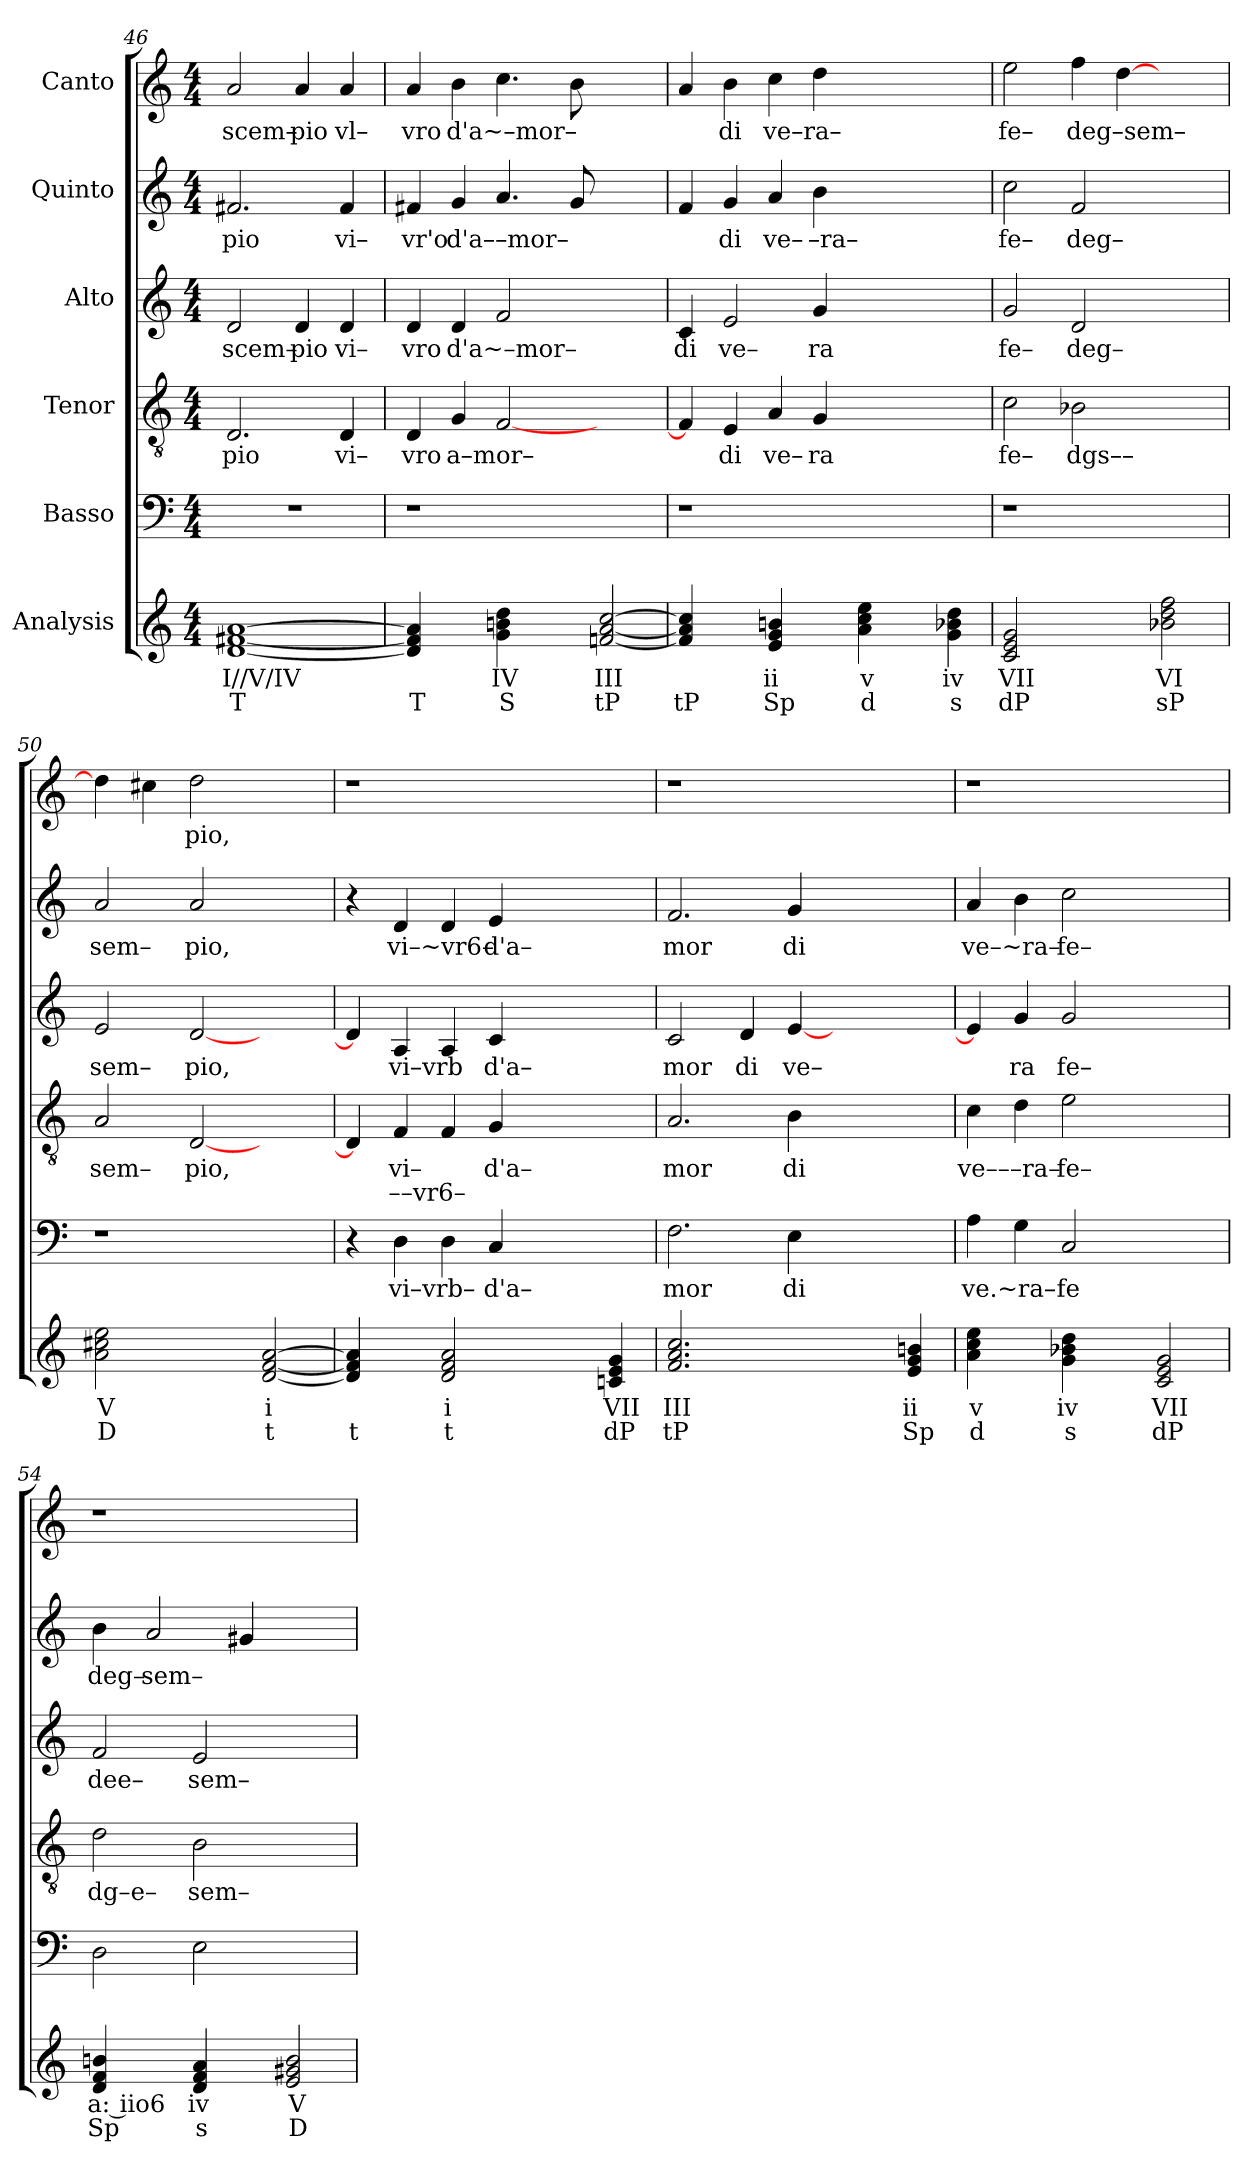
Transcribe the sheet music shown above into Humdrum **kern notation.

**kern	**text	**text	**kern	**text	**kern	**text	**text	**kern	**text	**kern	**text	**kern	**text
*part6	*part6	*part6	*part5	*part5	*part4	*part4	*part4	*part3	*part3	*part2	*part2	*part1	*part1
*staff6	*staff6	*staff6	*staff5	*staff5	*staff4	*staff4	*staff4	*staff3	*staff3	*staff2	*staff2	*staff1	*staff1
*I"Analysis	*	*	*I"Basso	*	*I"Tenor	*	*	*I"Alto	*	*I"Quinto	*	*I"Canto	*
*	*	*	*clefF4	*	*clefGv2	*	*	*clefG2	*	*clefG2	*	*clefG2	*
*k[]	*	*	*k[]	*	*k[]	*	*	*k[]	*	*k[]	*	*k[]	*
*M4/4	*	*	*M4/4	*	*M4/4	*	*	*M4/4	*	*M4/4	*	*M4/4	*
=46	=46	=46	=46	=46	=46	=46	=46	=46	=46	=46	=46	=46	=46
!	!	!	!	!	!	!LO:LY:b	!	!	!	!	!	!	!
!	!	!	!	!	!	!	!	!	!LO:LY:b	!	!	!	!
!	!	!	!	!	!	!	!	!	!	!	!LO:LY:b	!	!
!	!	!	!	!	!	!	!	!	!	!	!	!	!LO:LY:b
[1d [1f#X [1a	I//V/IV	T	1r	.	2.D/	pio	.	2d/	scem–	2.f#X/	pio	2a/	scem–
!	!	!	!	!	!	!	!	!	!LO:LY:b	!	!	!	!
!	!	!	!	!	!	!	!	!	!	!	!	!	!LO:LY:b
.	.	.	.	.	.	.	.	4d/	pio	.	.	4a/	pio
!	!	!	!	!	!	!LO:LY:b	!	!	!	!	!	!	!
!	!	!	!	!	!	!	!	!	!LO:LY:b	!	!	!	!
!	!	!	!	!	!	!	!	!	!	!	!LO:LY:b	!	!
!	!	!	!	!	!	!	!	!	!	!	!	!	!LO:LY:b
.	.	.	.	.	4D/	vi–	.	4d/	vi–	4f#/	vi–	4a/	vl–
=47	=47	=47	=47	=47	=47	=47	=47	=47	=47	=47	=47	=47	=47
!	!	!	!	!	!	!LO:LY:b	!	!	!	!	!	!	!
!	!	!	!	!	!	!	!	!	!LO:LY:b	!	!	!	!
!	!	!	!	!	!	!	!	!	!	!	!LO:LY:b	!	!
!	!	!	!	!	!	!	!	!	!	!	!	!	!LO:LY:b
4d] 4f#] 4a]	.	T	1r	.	4D/	vro	.	4d/	vro	4f#X/	vr'o	4a/	vro
!	!	!	!	!	!	!LO:LY:b	!	!	!	!	!	!	!
!	!	!	!	!	!	!	!	!	!LO:LY:b	!	!	!	!
!	!	!	!	!	!	!	!	!	!	!	!LO:LY:b	!	!
!	!	!	!	!	!	!	!	!	!	!	!	!	!LO:LY:b
4ryy	.	.	.	.	4G/	a–mor–	.	4d/	d'a~–mor–	4g/	d'a––mor–	4b\	d'a~–mor–
4g 4bn 4dd	IV	S	.	.	[2F/	.	.	2f/	.	4.a/	.	4.cc\	.
4ryy	.	.	.	.	.	.	.	.	.	.	.	.	.
.	.	.	.	.	.	.	.	.	.	8g/	.	8b\	.
[2fn [2a [2cc	III	tP	2ryy	.	2ryy	.	.	2ryy	.	2ryy	.	2ryy	.
=48	=48	=48	=48	=48	=48	=48	=48	=48	=48	=48	=48	=48	=48
!	!	!	!	!	!	!	!	!	!LO:LY:b	!	!	!	!
4f] 4a] 4cc]	.	tP	1r	.	4F/]	.	.	4c/	di	4f/	.	4a/	.
!	!	!	!	!	!	!LO:LY:b	!	!	!	!	!	!	!
!	!	!	!	!	!	!	!	!	!LO:LY:b	!	!	!	!
!	!	!	!	!	!	!	!	!	!	!	!LO:LY:b	!	!
!	!	!	!	!	!	!	!	!	!	!	!	!	!LO:LY:b
4ryy	.	.	.	.	4E/	di	.	2e/	ve–	4g/	di	4b\	di
!	!	!	!	!	!	!LO:LY:b	!	!	!	!	!	!	!
!	!	!	!	!	!	!	!	!	!	!	!LO:LY:b	!	!
!	!	!	!	!	!	!	!	!	!	!	!	!	!LO:LY:b
4e 4g 4bn	ii	Sp	.	.	4A/	ve–	.	.	.	4a/	ve–	4cc\	ve–ra–
!	!	!	!	!	!	!LO:LY:b	!	!	!	!	!	!	!
!	!	!	!	!	!	!	!	!	!LO:LY:b	!	!	!	!
!	!	!	!	!	!	!	!	!	!	!	!LO:LY:b	!	!
4ryy	.	.	.	.	4G/	ra	.	4g/	ra	4b\	–ra–	4dd\	.
4a 4cc 4ee	v	d	2.ryy	.	2.ryy	.	.	2.ryy	.	2.ryy	.	2.ryy	.
4ryy	.	.	.	.	.	.	.	.	.	.	.	.	.
4g 4b-X 4dd	iv	s	.	.	.	.	.	.	.	.	.	.	.
=49	=49	=49	=49	=49	=49	=49	=49	=49	=49	=49	=49	=49	=49
!	!	!	!	!	!	!LO:LY:b	!	!	!	!	!	!	!
!	!	!	!	!	!	!	!	!	!LO:LY:b	!	!	!	!
!	!	!	!	!	!	!	!	!	!	!	!LO:LY:b	!	!
!	!	!	!	!	!	!	!	!	!	!	!	!	!LO:LY:b
2c 2e 2g	VII	dP	1r	.	2c\	fe–	.	2g/	fe–	2cc\	fe–	2ee\	fe–
!	!	!	!	!	!	!LO:LY:b	!	!	!	!	!	!	!
!	!	!	!	!	!	!	!	!	!LO:LY:b	!	!	!	!
!	!	!	!	!	!	!	!	!	!	!	!LO:LY:b	!	!
!	!	!	!	!	!	!	!	!	!	!	!	!	!LO:LY:b
2ryy	.	.	.	.	2B-X\	dgs––	.	2d/	deg–	2f/	deg–	4ff\	deg–sem–
.	.	.	.	.	.	.	.	.	.	.	.	[4dd\	.
2b-X 2dd 2ff	VI	sP	2ryy	.	2ryy	.	.	2ryy	.	2ryy	.	2ryy	.
=50	=50	=50	=50	=50	=50	=50	=50	=50	=50	=50	=50	=50	=50
!	!	!	!	!	!	!LO:LY:b	!	!	!	!	!	!	!
!	!	!	!	!	!	!	!	!	!LO:LY:b	!	!	!	!
!	!	!	!	!	!	!	!	!	!	!	!LO:LY:b	!	!
2a 2cc#X 2ee	V	D	1r	.	2A/	sem–	.	2e/	sem–	2a/	sem–	4dd\]	.
.	.	.	.	.	.	.	.	.	.	.	.	4cc#X\	.
!	!	!	!	!	!	!LO:LY:b	!	!	!	!	!	!	!
!	!	!	!	!	!	!	!	!	!LO:LY:b	!	!	!	!
!	!	!	!	!	!	!	!	!	!	!	!LO:LY:b	!	!
!	!	!	!	!	!	!	!	!	!	!	!	!	!LO:LY:b
2ryy	.	.	.	.	[2D/	pio,	.	[2d/	pio,	2a/	pio,	2dd\	pio,
[2d [2f [2a	i	t	2ryy	.	2ryy	.	.	2ryy	.	2ryy	.	2ryy	.
=51	=51	=51	=51	=51	=51	=51	=51	=51	=51	=51	=51	=51	=51
4d] 4f] 4a]	.	t	4r	.	4D/]	.	.	4d/]	.	4r	.	1r	.
!	!	!	!	!LO:LY:b	!	!	!	!	!	!	!	!	!
!	!	!	!	!	!	!LO:LY:b	!LO:LY:b	!	!	!	!	!	!
!	!	!	!	!	!	!	!	!	!LO:LY:b	!	!	!	!
!	!	!	!	!	!	!	!	!	!	!	!LO:LY:b	!	!
4ryy	.	.	4D\	vi–vrb–	4F/	vi–	––vr6–	4A/	vi–vrb	4d/	vi–~vr6–	.	.
2d 2f 2a	i	t	4D\	.	4F/	.	.	4A/	.	4d/	.	.	.
!	!	!	!	!LO:LY:b	!	!	!	!	!	!	!	!	!
!	!	!	!	!	!	!LO:LY:b	!	!	!	!	!	!	!
!	!	!	!	!	!	!	!	!	!LO:LY:b	!	!	!	!
!	!	!	!	!	!	!	!	!	!	!	!LO:LY:b	!	!
.	.	.	4C/	d'a–	4G/	d'a–	.	4c/	d'a–	4e/	d'a–	.	.
2ryy	.	.	2.ryy	.	2.ryy	.	.	2.ryy	.	2.ryy	.	2.ryy	.
4cn 4e 4g	VII	dP	.	.	.	.	.	.	.	.	.	.	.
=52	=52	=52	=52	=52	=52	=52	=52	=52	=52	=52	=52	=52	=52
!	!	!	!	!LO:LY:b	!	!	!	!	!	!	!	!	!
!	!	!	!	!	!	!LO:LY:b	!	!	!	!	!	!	!
!	!	!	!	!	!	!	!	!	!LO:LY:b	!	!	!	!
!	!	!	!	!	!	!	!	!	!	!	!LO:LY:b	!	!
2.f 2.a 2.cc	III	tP	2.F\	mor	2.A/	mor	.	2c/	mor	2.f/	mor	1r	.
!	!	!	!	!	!	!	!	!	!LO:LY:b	!	!	!	!
.	.	.	.	.	.	.	.	4d/	di	.	.	.	.
!	!	!	!	!LO:LY:b	!	!	!	!	!	!	!	!	!
!	!	!	!	!	!	!LO:LY:b	!	!	!	!	!	!	!
!	!	!	!	!	!	!	!	!	!LO:LY:b	!	!	!	!
!	!	!	!	!	!	!	!	!	!	!	!LO:LY:b	!	!
2.ryy	.	.	4E\	di	4B\	di	.	[4e/	ve–	4g/	di	.	.
.	.	.	2.ryy	.	2.ryy	.	.	2.ryy	.	2.ryy	.	2.ryy	.
4e 4g 4bn	ii	Sp	.	.	.	.	.	.	.	.	.	.	.
=53	=53	=53	=53	=53	=53	=53	=53	=53	=53	=53	=53	=53	=53
!	!	!	!	!LO:LY:b	!	!	!	!	!	!	!	!	!
!	!	!	!	!	!	!LO:LY:b	!	!	!	!	!	!	!
!	!	!	!	!	!	!	!	!	!	!	!LO:LY:b	!	!
4a 4cc 4ee	v	d	4A\	ve.~ra–	4c\	ve–––ra–	.	4e/]	.	4a/	ve–~ra–	1r	.
!	!	!	!	!	!	!	!	!	!LO:LY:b	!	!	!	!
4ryy	.	.	4G\	.	4d\	.	.	4g/	ra	4b\	.	.	.
!	!	!	!	!LO:LY:b	!	!	!	!	!	!	!	!	!
!	!	!	!	!	!	!LO:LY:b	!	!	!	!	!	!	!
!	!	!	!	!	!	!	!	!	!LO:LY:b	!	!	!	!
!	!	!	!	!	!	!	!	!	!	!	!LO:LY:b	!	!
4g 4b-X 4dd	iv	s	2C/	fe	2e\	fe–	.	2g/	fe–	2cc\	fe–	.	.
4ryy	.	.	.	.	.	.	.	.	.	.	.	.	.
2c 2e 2g	VII	dP	2ryy	.	2ryy	.	.	2ryy	.	2ryy	.	2ryy	.
=54	=54	=54	=54	=54	=54	=54	=54	=54	=54	=54	=54	=54	=54
!	!	!	!	!	!	!LO:LY:b	!	!	!	!	!	!	!
!	!	!	!	!	!	!	!	!	!LO:LY:b	!	!	!	!
!	!	!	!	!	!	!	!	!	!	!	!LO:LY:b	!	!
4d 4f 4bn	a: iio6	Sp	2D\	.	2d\	dg–e–	.	2f/	dee–	4b\	deg–	1r	.
!	!	!	!	!	!	!	!	!	!	!	!LO:LY:b	!	!
4ryy	.	.	.	.	.	.	.	.	.	2a/	sem–	.	.
!	!	!	!	!	!	!LO:LY:b	!	!	!	!	!	!	!
!	!	!	!	!	!	!	!	!	!LO:LY:b	!	!	!	!
4d 4f 4a	iv	s	2E\	.	2B\	sem–	.	2e/	sem–	.	.	.	.
4ryy	.	.	.	.	.	.	.	.	.	4g#X/	.	.	.
2e 2g#X 2b	V	D	2ryy	.	2ryy	.	.	2ryy	.	2ryy	.	2ryy	.
=	=	=	=	=	=	=	=	=	=	=	=	=	=
*-	*-	*-	*-	*-	*-	*-	*-	*-	*-	*-	*-	*-	*-
